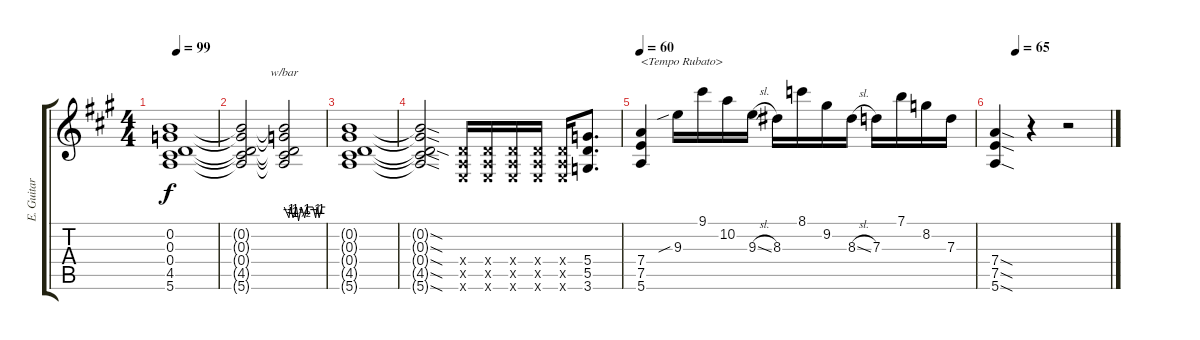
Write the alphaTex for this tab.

\track ("E. Guitar I" "E. Guitar ") {instrument overdrivenguitar}
\staff {score tabs}
\tuning (E4 B3 G3 D3 A2 E2) {hide}
\ts (4 4)
\tempo 99
\clef g2
\ks a
(0.2 0.3 0.4 4.5 5.6).1{dy f} |
(0.2{t} 0.3{t} 0.4{t} 4.5{t} 5.6{t}).2 (0.2{t} 0.3{t} 0.4{t} 4.5{t} 5.6{t}).2{tbe (custom default 0 0 7 -4 9 0 13 -4 18 0 21 -6 25 0 30 -4 33 0 42 0 46 -4 48 0 51 -4 55 0 60 0)} |
(0.2{t} 0.3{t} 0.4{t} 4.5{t} 5.6{t}).1 |
(0.2{sod t} 0.3{sod t} 0.4{sod t} 4.5{sod t} 5.6{sod t}).2 (0.4{x} 0.5{x} 0.6{x}).16 (0.4{x} 0.5{x} 0.6{x}).16 (0.4{x} 0.5{x} 0.6{x}).16 (0.4{x} 0.5{x} 0.6{x}).16 (0.4{x} 0.5{x} 0.6{x}).16 (5.4 5.5 3.6).8{d} |
\tempo 60
(7.4 7.5 5.6).4{txt "<Tempo Rubato>"} 9.3{sib}.16 9.1.16 10.2.16 9.3{sl}.16 8.3.16 8.1.16 9.2.16 8.3{sl}.16 7.3.16 7.1.16 8.2.16 7.3.16 |
\tempo (65 0.1875)
(7.4{sod} 7.5{sod} 5.6{sod}).4 r.4 r.2
